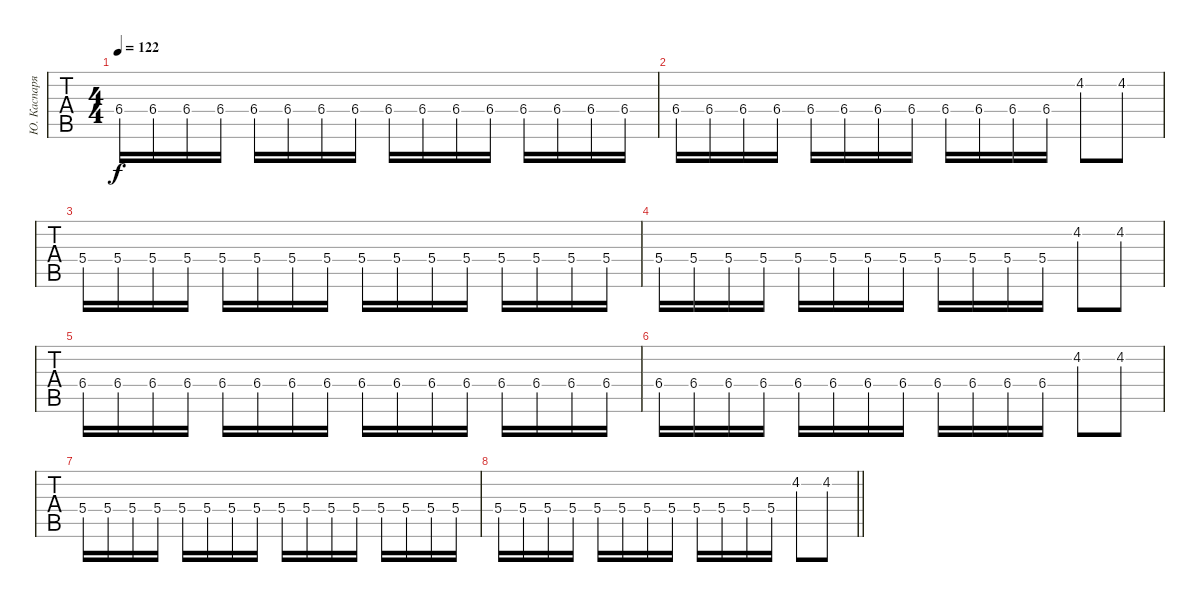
\track ("Ю. Каспарян (Доп. гитара)" "Ю. Каспаря") {instrument electricguitarclean}
\staff {tabs}
\tuning (E4 B3 G3 D3 A2 E2) {hide}
\ts (4 4)
\tempo 122
\clef g2
\ks c
6.4.16{dy f} 6.4.16 6.4.16 6.4.16 6.4.16 6.4.16 6.4.16 6.4.16 6.4.16 6.4.16 6.4.16 6.4.16 6.4.16 6.4.16 6.4.16 6.4.16 |
6.4.16 6.4.16 6.4.16 6.4.16 6.4.16 6.4.16 6.4.16 6.4.16 6.4.16 6.4.16 6.4.16 6.4.16 4.2.8 4.2.8 |
5.4.16 5.4.16 5.4.16 5.4.16 5.4.16 5.4.16 5.4.16 5.4.16 5.4.16 5.4.16 5.4.16 5.4.16 5.4.16 5.4.16 5.4.16 5.4.16 |
5.4.16 5.4.16 5.4.16 5.4.16 5.4.16 5.4.16 5.4.16 5.4.16 5.4.16 5.4.16 5.4.16 5.4.16 4.2.8 4.2.8 |
6.4.16 6.4.16 6.4.16 6.4.16 6.4.16 6.4.16 6.4.16 6.4.16 6.4.16 6.4.16 6.4.16 6.4.16 6.4.16 6.4.16 6.4.16 6.4.16 |
6.4.16 6.4.16 6.4.16 6.4.16 6.4.16 6.4.16 6.4.16 6.4.16 6.4.16 6.4.16 6.4.16 6.4.16 4.2.8 4.2.8 |
5.4.16 5.4.16 5.4.16 5.4.16 5.4.16 5.4.16 5.4.16 5.4.16 5.4.16 5.4.16 5.4.16 5.4.16 5.4.16 5.4.16 5.4.16 5.4.16 |
\barLineRight lightlight
5.4.16 5.4.16 5.4.16 5.4.16 5.4.16 5.4.16 5.4.16 5.4.16 5.4.16 5.4.16 5.4.16 5.4.16 4.2.8 4.2.8
